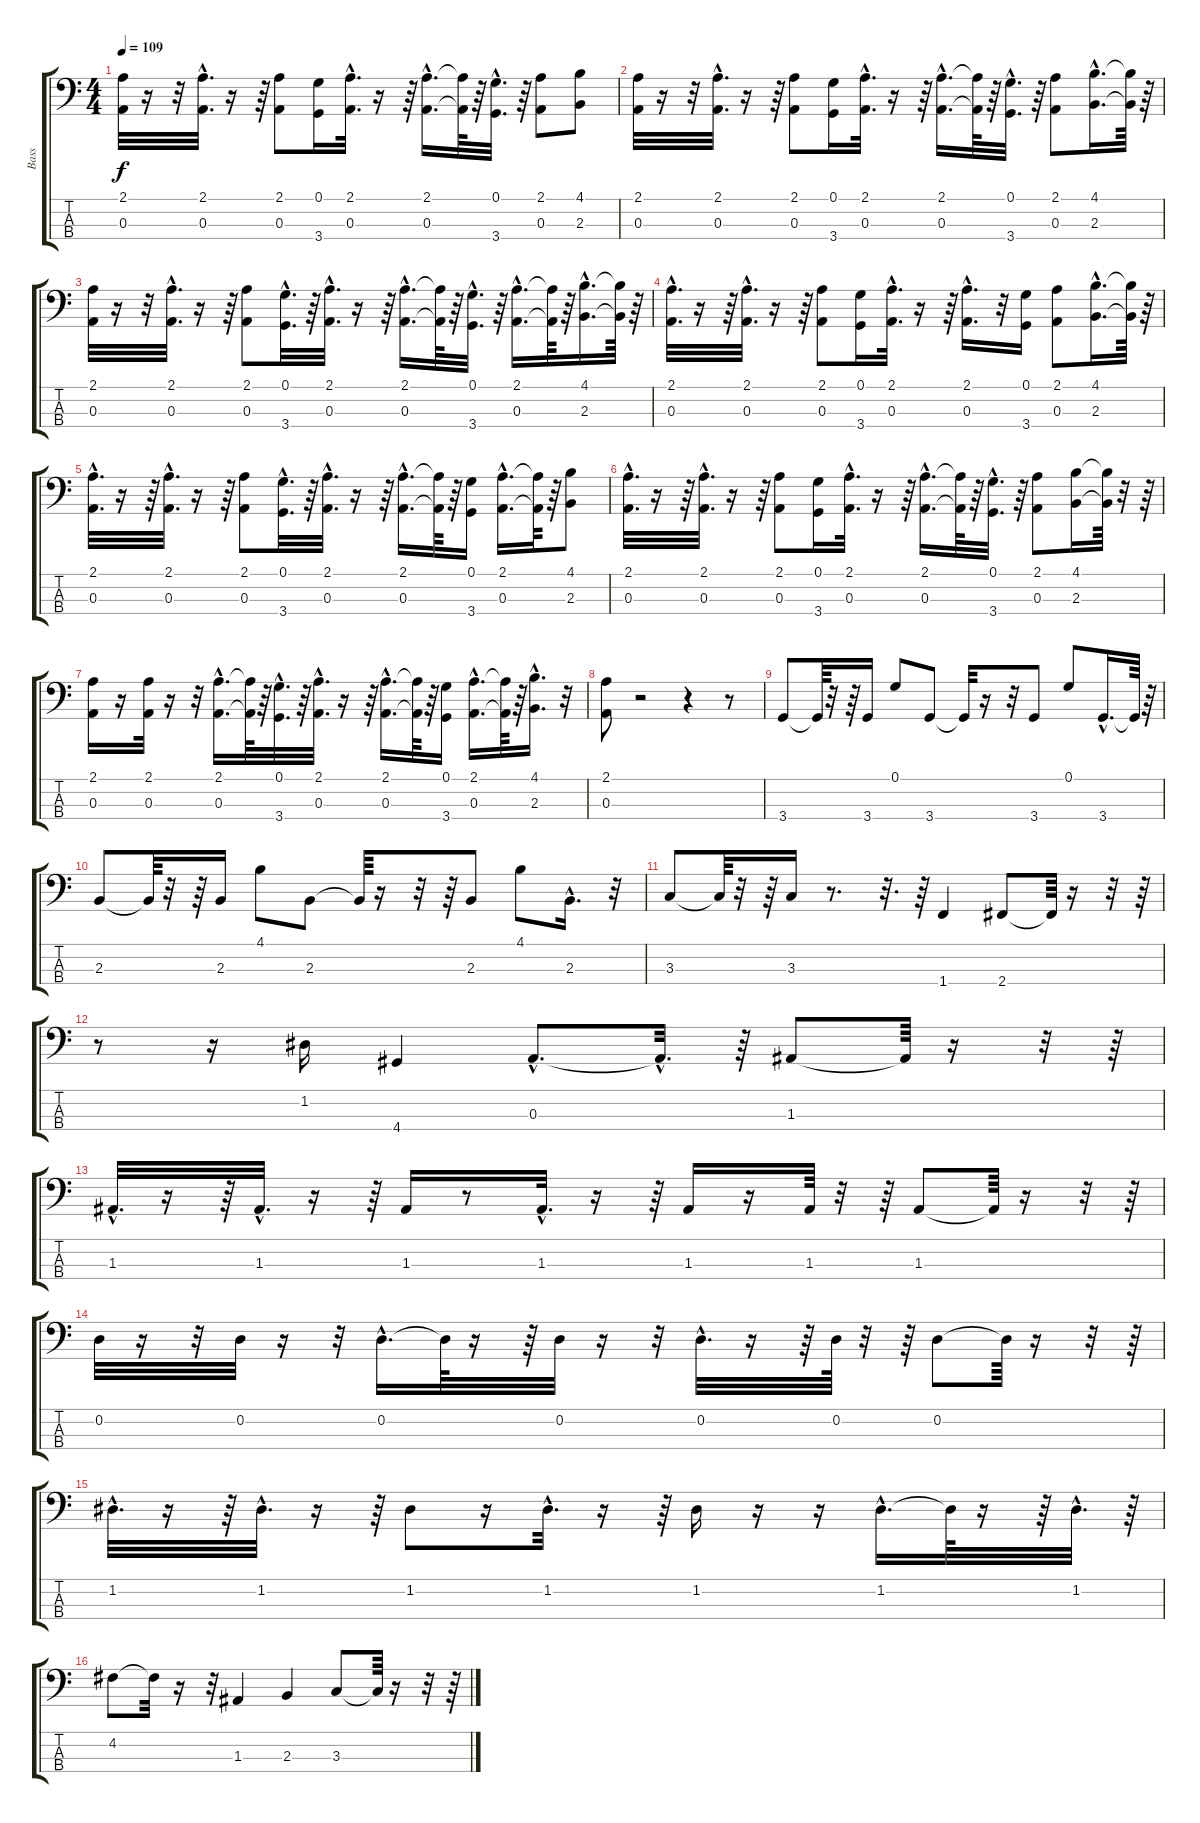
\track ("Bass " "Bass ") {instrument electricbassfinger}
\staff {score tabs}
\tuning (G2 D2 A1 E1) {hide}
\ts (4 4)
\tempo 109
\clef f4
\ks c
(2.1 0.3).32{dy f instrument electricbassfinger} r.16 r.32 (2.1{hac} 0.3{hac}).32{d} r.16 r.64 (2.1 0.3).8 (0.1 3.4).16 (2.1{hac} 0.3{hac}).32{d} r.16 r.64 (2.1{hac} 0.3{hac}).16{d} (2.1{t} 0.3{t}).64 r.64 (0.1{hac} 3.4{hac}).32{d} r.64 (2.1 0.3).8 (4.1 2.3).8 |
(2.1 0.3).32 r.16 r.32 (2.1{hac} 0.3{hac}).32{d} r.16 r.64 (2.1 0.3).8 (0.1 3.4).16 (2.1{hac} 0.3{hac}).32{d} r.16 r.64 (2.1{hac} 0.3{hac}).16{d} (2.1{t} 0.3{t}).64 r.64 (0.1{hac} 3.4{hac}).32{d} r.64 (2.1 0.3).8 (4.1{hac} 2.3{hac}).16{d} (4.1{t} 2.3{t}).64 r.64 |
(2.1 0.3).32 r.16 r.32 (2.1{hac} 0.3{hac}).32{d} r.16 r.64 (2.1 0.3).8 (0.1{hac} 3.4{hac}).32{d} r.64 (2.1{hac} 0.3{hac}).32{d} r.16 r.64 (2.1{hac} 0.3{hac}).16{d} (2.1{t} 0.3{t}).64 r.64 (0.1{hac} 3.4{hac}).32{d} r.64 (2.1{hac} 0.3{hac}).16{d} (2.1{t} 0.3{t}).64 r.64 (4.1{hac} 2.3{hac}).16{d} (4.1{t} 2.3{t}).64 r.64 |
(2.1{hac} 0.3{hac}).32{d} r.16 r.64 (2.1{hac} 0.3{hac}).32{d} r.16 r.64 (2.1 0.3).8 (0.1 3.4).16 (2.1{hac} 0.3{hac}).32{d} r.16 r.64 (2.1{hac} 0.3{hac}).16{d} r.32 (0.1 3.4).16 (2.1 0.3).8 (4.1{hac} 2.3{hac}).16{d} (4.1{t} 2.3{t}).64 r.64 |
(2.1{hac} 0.3{hac}).32{d} r.16 r.64 (2.1{hac} 0.3{hac}).32{d} r.16 r.64 (2.1 0.3).8 (0.1{hac} 3.4{hac}).32{d} r.64 (2.1{hac} 0.3{hac}).32{d} r.16 r.64 (2.1{hac} 0.3{hac}).16{d} (2.1{t} 0.3{t}).64 r.64 (0.1 3.4).16 (2.1{hac} 0.3{hac}).16{d} (2.1{t} 0.3{t}).64 r.64 (4.1 2.3).8 |
(2.1{hac} 0.3{hac}).32{d} r.16 r.64 (2.1{hac} 0.3{hac}).32{d} r.16 r.64 (2.1 0.3).8 (0.1 3.4).16 (2.1{hac} 0.3{hac}).32{d} r.16 r.64 (2.1{hac} 0.3{hac}).16{d} (2.1{t} 0.3{t}).64 r.64 (0.1{hac} 3.4{hac}).32{d} r.64 (2.1 0.3).8 (4.1 2.3).16 (4.1{t} 2.3{t}).64 r.32 r.64 |
(2.1 0.3).16 r.16 (2.1 0.3).32 r.16 r.32 (2.1{hac} 0.3{hac}).16{d} (2.1{t} 0.3{t}).64 r.64 (0.1{hac} 3.4{hac}).32{d} r.64 (2.1{hac} 0.3{hac}).32{d} r.16 r.64 (2.1{hac} 0.3{hac}).16{d} (2.1{t} 0.3{t}).64 r.64 (0.1 3.4).16 (2.1{hac} 0.3{hac}).16{d} (2.1{t} 0.3{t}).64 r.64 (4.1{hac} 2.3{hac}).16{d} r.32 |
(2.1 0.3).8 r.2 r.4 r.8 |
3.4.8 3.4{t}.64 r.32 r.64 3.4.16 0.1.8 3.4.8 3.4{t}.32 r.16 r.32 3.4.8 0.1.8 3.4{hac}.16{d} 3.4{t}.64 r.64 |
2.3.8 2.3{t}.64 r.32 r.64 2.3.16 4.1.8 2.3.8 2.3{t}.64 r.16 r.32 r.64 2.3.8 4.1.8 2.3{hac}.16{d} r.32 |
3.3.8 3.3{t}.64 r.32 r.64 3.3.16 r.8{d} r.32{d} r.64 1.4.4 2.4.8 2.4{t}.64 r.16 r.32 r.64 |
r.8 r.16 1.2.16 4.4.4 0.3{hac}.8{d} 0.3{hac t}.32{d} r.64 1.3.8 1.3{t}.64 r.16 r.32 r.64 |
1.3{hac}.32{d} r.16 r.64 1.3{hac}.32{d} r.16 r.64 1.3.16 r.8 1.3{hac}.32{d} r.16 r.64 1.3.16 r.16 1.3.64 r.32 r.64 1.3.8 1.3{t}.64 r.16 r.32 r.64 |
0.2.32 r.16 r.32 0.2.32 r.16 r.32 0.2{hac}.16{d} 0.2{t}.64 r.16 r.64 0.2.32 r.16 r.32 0.2{hac}.32{d} r.16 r.64 0.2.64 r.32 r.64 0.2.8 0.2{t}.64 r.16 r.32 r.64 |
1.2{hac}.32{d} r.16 r.64 1.2{hac}.32{d} r.16 r.64 1.2.8 r.16 1.2{hac}.32{d} r.16 r.64 1.2.16 r.16 r.16 1.2{hac}.16{d} 1.2{t}.64 r.16 r.64 1.2{hac}.32{d} r.64 |
4.2.8 4.2{t}.32 r.16 r.32 1.3.4 2.3.4 3.3.8 3.3{t}.64 r.16 r.32 r.64
